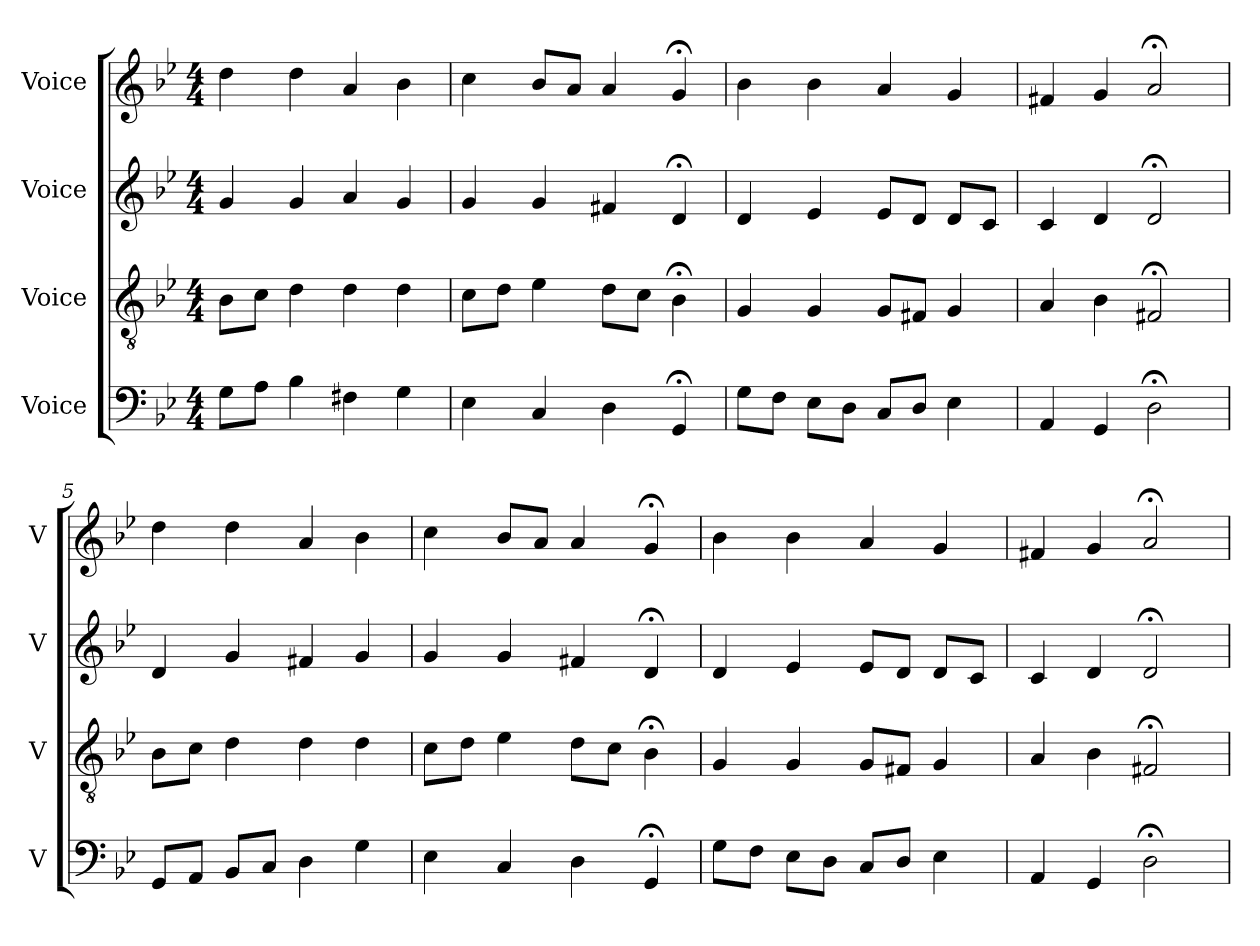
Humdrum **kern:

**kern	**kern	**kern	**kern
*part4	*part3	*part2	*part1
*staff4	*staff3	*staff2	*staff1
*I"Voice	*I"Voice	*I"Voice	*I"Voice
*I'V	*I'V	*I'V	*I'V
*clefF4	*clefGv2	*clefG2	*clefG2
*k[b-e-]	*k[b-e-]	*k[b-e-]	*k[b-e-]
*M4/4	*M4/4	*M4/4	*M4/4
*MM100	*MM100	*MM100	*MM100
=1	=1	=1	=1
8G\L	8B-\L	4g/	4dd\
8A\J	8c\J	.	.
4B-\	4d\	4g/	4dd\
4F#X\	4d\	4a/	4a/
4G\	4d\	4g/	4b-\
=2	=2	=2	=2
4E-\	8c\L	4g/	4cc\
.	8d\J	.	.
4C/	4e-\	4g/	8b-/L
.	.	.	8a/J
4D\	8d\L	4f#X/	4a/
.	8c\J	.	.
4GG;/	4B-;\	4d;/	4g;/
=3	=3	=3	=3
8G\L	4G/	4d/	4b-\
8F\J	.	.	.
8E-\L	4G/	4e-/	4b-\
8D\J	.	.	.
8C/L	8G/L	8e-/L	4a/
8D/J	8F#X/J	8d/J	.
4E-\	4G/	8d/L	4g/
.	.	8c/J	.
=4	=4	=4	=4
4AA/	4A/	4c/	4f#X/
4GG/	4B-\	4d/	4g/
2D;\	2F#X;/	2d;/	2a;/
!!LO:LB:g=z
=5	=5	=5	=5
8GG/L	8B-\L	4d/	4dd\
8AA/J	8c\J	.	.
8BB-/L	4d\	4g/	4dd\
8C/J	.	.	.
4D\	4d\	4f#X/	4a/
4G\	4d\	4g/	4b-\
=6	=6	=6	=6
4E-\	8c\L	4g/	4cc\
.	8d\J	.	.
4C/	4e-\	4g/	8b-/L
.	.	.	8a/J
4D\	8d\L	4f#X/	4a/
.	8c\J	.	.
4GG;/	4B-;\	4d;/	4g;/
=7	=7	=7	=7
8G\L	4G/	4d/	4b-\
8F\J	.	.	.
8E-\L	4G/	4e-/	4b-\
8D\J	.	.	.
8C/L	8G/L	8e-/L	4a/
8D/J	8F#X/J	8d/J	.
4E-\	4G/	8d/L	4g/
.	.	8c/J	.
=8	=8	=8	=8
4AA/	4A/	4c/	4f#X/
4GG/	4B-\	4d/	4g/
2D;\	2F#X;/	2d;/	2a;/
=	=	=	=
*-	*-	*-	*-
